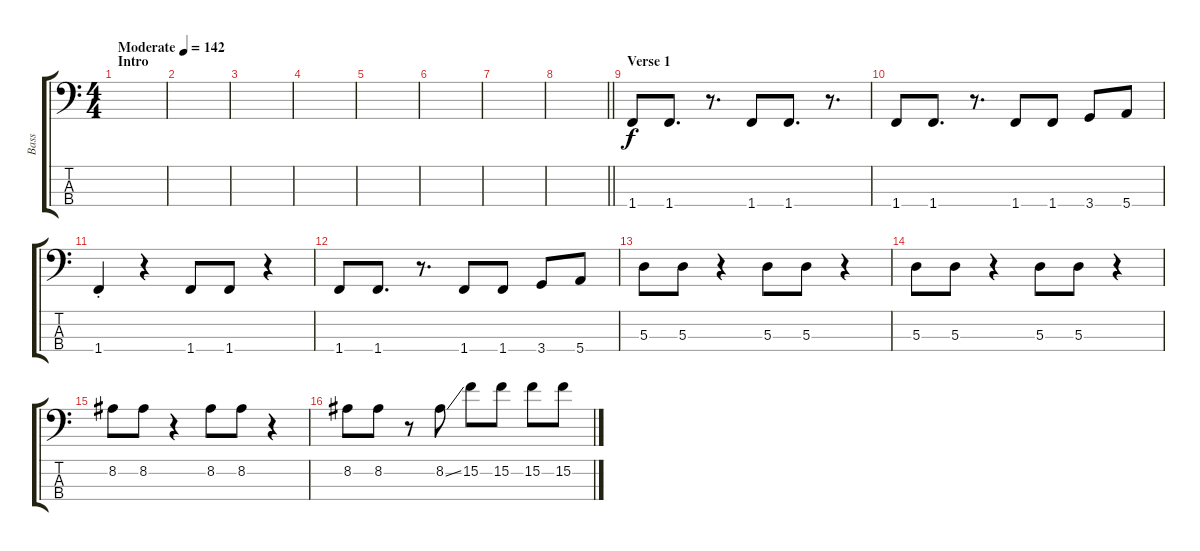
\track ("Bass" "Bass") {instrument electricbassfinger}
\staff {score tabs}
\tuning (G2 D2 A1 E1) {hide}
\ts (4 4)
\section ("" "Intro")
\tempo (142 "Moderate")
\clef f4
\ks c
|
|
|
|
|
|
|
\barLineRight lightlight
|
\section ("" "Verse 1")
1.4.8 1.4.8{d} r.8{d} 1.4.8 1.4.8{d} r.8{d} |
1.4.8 1.4.8{d} r.8{d} 1.4.8 1.4.8 3.4.8 5.4.8 |
1.4{st}.4 r.4 1.4.8 1.4.8 r.4 |
1.4.8 1.4.8{d} r.8{d} 1.4.8 1.4.8 3.4.8 5.4.8 |
5.3.8 5.3.8 r.4 5.3.8 5.3.8 r.4 |
5.3.8 5.3.8 r.4 5.3.8 5.3.8 r.4 |
8.2.8 8.2.8 r.4 8.2.8 8.2.8 r.4 |
8.2.8 8.2.8 r.8 8.2{ss}.8 15.2.8 15.2.8 15.2.8 15.2.8
